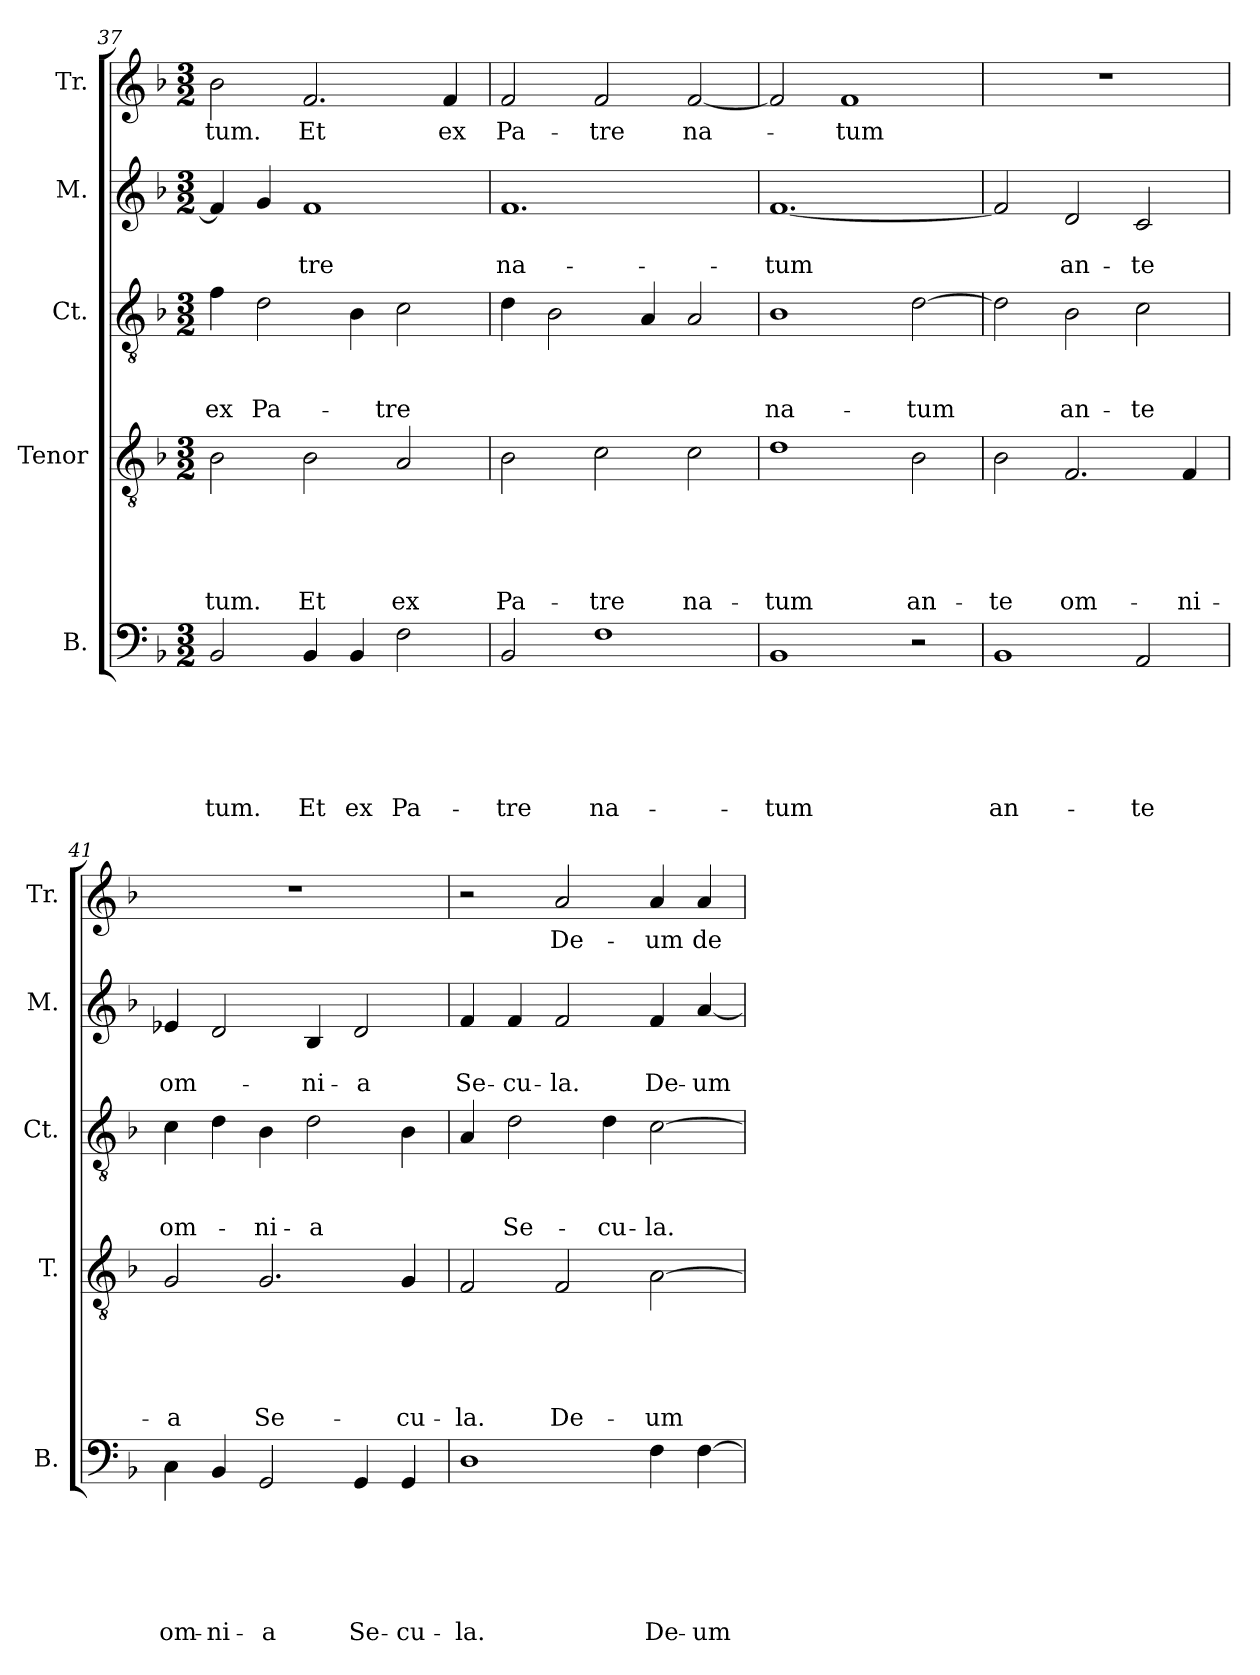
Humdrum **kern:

**kern	**text	**text	**text	**text	**text	**text	**kern	**text	**text	**text	**text	**text	**kern	**text	**text	**text	**kern	**text	**text	**kern	**text
*part5	*part5	*part5	*part5	*part5	*part5	*part5	*part4	*part4	*part4	*part4	*part4	*part4	*part3	*part3	*part3	*part3	*part2	*part2	*part2	*part1	*part1
*staff5	*staff5	*staff5	*staff5	*staff5	*staff5	*staff5	*staff4	*staff4	*staff4	*staff4	*staff4	*staff4	*staff3	*staff3	*staff3	*staff3	*staff2	*staff2	*staff2	*staff1	*staff1
*I"B.	*	*	*	*	*	*	*I"Tenor	*	*	*	*	*	*I"Ct.	*	*	*	*I"M.	*	*	*I"Tr.	*
*I'B.	*	*	*	*	*	*	*I'T.	*	*	*	*	*	*I'Ct.	*	*	*	*I'M.	*	*	*I'Tr.	*
*clefF4	*	*	*	*	*	*	*clefGv2	*	*	*	*	*	*clefGv2	*	*	*	*clefG2	*	*	*clefG2	*
*k[b-]	*	*	*	*	*	*	*k[b-]	*	*	*	*	*	*k[b-]	*	*	*	*k[b-]	*	*	*k[b-]	*
*F:	*	*	*	*	*	*	*F:	*	*	*	*	*	*F:	*	*	*	*F:	*	*	*F:	*
*M3/2	*	*	*	*	*	*	*M3/2	*	*	*	*	*	*M3/2	*	*	*	*M3/2	*	*	*M3/2	*
=37	=37	=37	=37	=37	=37	=37	=37	=37	=37	=37	=37	=37	=37	=37	=37	=37	=37	=37	=37	=37	=37
!	!	!	!	!	!	!LO:LY:b	!	!	!	!	!	!LO:LY:b	!	!	!	!LO:LY:b	!	!	!	!	!LO:LY:b
2BB-/	.	.	.	.	.	-tum.	2B-\	.	.	.	.	-tum.	4f\	.	.	ex	4f/]	.	.	2b-\	-tum.
!	!	!	!	!	!	!	!	!	!	!	!	!	!	!	!	!LO:LY:b	!	!	!	!	!
.	.	.	.	.	.	.	.	.	.	.	.	.	2d\	.	.	Pa-	4g/	.	.	.	.
!	!	!	!	!	!	!LO:LY:b	!	!	!	!	!	!LO:LY:b	!	!	!	!	!	!	!LO:LY:b	!	!LO:LY:b
4BB-/	.	.	.	.	.	Et	2B-\	.	.	.	.	Et	.	.	.	.	1f	.	-tre	2.f/	Et
!	!	!	!	!	!	!LO:LY:b	!	!	!	!	!	!	!	!	!	!	!	!	!	!	!
4BB-/	.	.	.	.	.	ex	.	.	.	.	.	.	4B-\	.	.	.	.	.	.	.	.
!	!	!	!	!	!	!LO:LY:b	!	!	!	!	!	!LO:LY:b	!	!	!	!LO:LY:b	!	!	!	!	!
2F\	.	.	.	.	.	Pa-	2A/	.	.	.	.	ex	2c\	.	.	-tre	.	.	.	.	.
!	!	!	!	!	!	!	!	!	!	!	!	!	!	!	!	!	!	!	!	!	!LO:LY:b
.	.	.	.	.	.	.	.	.	.	.	.	.	.	.	.	.	.	.	.	4f/	ex
=38	=38	=38	=38	=38	=38	=38	=38	=38	=38	=38	=38	=38	=38	=38	=38	=38	=38	=38	=38	=38	=38
!	!	!	!	!	!	!LO:LY:b	!	!	!	!	!	!LO:LY:b	!	!	!	!	!	!	!LO:LY:b	!	!LO:LY:b
2BB-/	.	.	.	.	.	-tre	2B-\	.	.	.	.	Pa-	4d\	.	.	.	1.f	.	na-	2f/	Pa-
.	.	.	.	.	.	.	.	.	.	.	.	.	2B-\	.	.	.	.	.	.	.	.
!	!	!	!	!	!	!LO:LY:b	!	!	!	!	!	!LO:LY:b	!	!	!	!	!	!	!	!	!LO:LY:b
1F	.	.	.	.	.	na-	2c\	.	.	.	.	-tre	.	.	.	.	.	.	.	2f/	-tre
.	.	.	.	.	.	.	.	.	.	.	.	.	4A/	.	.	.	.	.	.	.	.
!	!	!	!	!	!	!	!	!	!	!	!	!LO:LY:b	!	!	!	!	!	!	!	!	!LO:LY:b
.	.	.	.	.	.	.	2c\	.	.	.	.	na-	2A/	.	.	.	.	.	.	[<2f/	na-
=39	=39	=39	=39	=39	=39	=39	=39	=39	=39	=39	=39	=39	=39	=39	=39	=39	=39	=39	=39	=39	=39
!	!	!	!	!	!	!LO:LY:b	!	!	!	!	!	!LO:LY:b	!	!	!	!LO:LY:b	!	!	!LO:LY:b	!	!
1BB-	.	.	.	.	.	-tum	1d	.	.	.	.	-tum	1B-	.	.	na-	[<1.f	.	-tum	2f/]	.
!	!	!	!	!	!	!	!	!	!	!	!	!	!	!	!	!	!	!	!	!	!LO:LY:b
.	.	.	.	.	.	.	.	.	.	.	.	.	.	.	.	.	.	.	.	1f	-tum
!	!	!	!	!	!	!	!	!	!	!	!	!LO:LY:b	!	!	!	!LO:LY:b	!	!	!	!	!
2r	.	.	.	.	.	.	2B-\	.	.	.	.	an-	[>2d\	.	.	-tum	.	.	.	.	.
=40	=40	=40	=40	=40	=40	=40	=40	=40	=40	=40	=40	=40	=40	=40	=40	=40	=40	=40	=40	=40	=40
!	!	!	!	!	!	!LO:LY:b	!	!	!	!	!	!LO:LY:b	!	!	!	!	!	!	!	!LO:N:vis=1	!
1BB-	.	.	.	.	.	an-	2B-\	.	.	.	.	-te	2d\]	.	.	.	2f/]	.	.	1.r	.
!	!	!	!	!	!	!	!	!	!	!	!	!LO:LY:b	!	!	!	!LO:LY:b	!	!	!LO:LY:b	!	!
.	.	.	.	.	.	.	2.F/	.	.	.	.	om-	2B-\	.	.	an-	2d/	.	an-	.	.
!	!	!	!	!	!	!LO:LY:b	!	!	!	!	!	!	!	!	!	!LO:LY:b	!	!	!LO:LY:b	!	!
2AA/	.	.	.	.	.	-te	.	.	.	.	.	.	2c\	.	.	-te	2c/	.	-te	.	.
!	!	!	!	!	!	!	!	!	!	!	!	!LO:LY:b	!	!	!	!	!	!	!	!	!
.	.	.	.	.	.	.	4F/	.	.	.	.	-ni-	.	.	.	.	.	.	.	.	.
=41	=41	=41	=41	=41	=41	=41	=41	=41	=41	=41	=41	=41	=41	=41	=41	=41	=41	=41	=41	=41	=41
!	!	!	!	!	!	!LO:LY:b	!	!	!	!	!	!LO:LY:b	!	!	!	!LO:LY:b	!	!	!LO:LY:b	!LO:N:vis=1	!
4C\	.	.	.	.	.	om-	2G/	.	.	.	.	-a	4c\	.	.	om-	4e-X/	.	om-	1.r	.
!	!	!	!	!	!	!LO:LY:b:rj	!	!	!	!	!	!	!	!	!	!	!	!	!	!	!
4BB-/	.	.	.	.	.	-ni-	.	.	.	.	.	.	4d\	.	.	.	2d/	.	.	.	.
!	!	!	!	!	!	!LO:LY:b	!	!	!	!	!	!LO:LY:b	!	!	!	!LO:LY:b	!	!	!	!	!
2GG/	.	.	.	.	.	-a	2.G/	.	.	.	.	Se-	4B-\	.	.	-ni-	.	.	.	.	.
!	!	!	!	!	!	!	!	!	!	!	!	!	!	!	!	!LO:LY:b	!	!	!LO:LY:b	!	!
.	.	.	.	.	.	.	.	.	.	.	.	.	2d\	.	.	-a	4B-/	.	-ni-	.	.
!	!	!	!	!	!	!LO:LY:b	!	!	!	!	!	!	!	!	!	!	!	!	!LO:LY:b	!	!
4GG/	.	.	.	.	.	Se-	.	.	.	.	.	.	.	.	.	.	2d/	.	-a	.	.
!	!	!	!	!	!	!LO:LY:b	!	!	!	!	!	!LO:LY:b	!	!	!	!	!	!	!	!	!
4GG/	.	.	.	.	.	-cu-	4G/	.	.	.	.	-cu-	4B-\	.	.	.	.	.	.	.	.
!!LO:LB:g=z
=42	=42	=42	=42	=42	=42	=42	=42	=42	=42	=42	=42	=42	=42	=42	=42	=42	=42	=42	=42	=42	=42
!	!	!	!	!	!	!LO:LY:b	!	!	!	!	!	!LO:LY:b	!	!	!	!	!	!	!LO:LY:b	!	!
1D	.	.	.	.	.	-la.	2F/	.	.	.	.	-la.	4A/	.	.	.	4f/	.	Se-	2r	.
!	!	!	!	!	!	!	!	!	!	!	!	!	!	!	!	!LO:LY:b	!	!	!LO:LY:b	!	!
.	.	.	.	.	.	.	.	.	.	.	.	.	2d\	.	.	Se-	4f/	.	-cu-	.	.
!	!	!	!	!	!	!	!	!	!	!	!	!LO:LY:b	!	!	!	!	!	!	!LO:LY:b	!	!LO:LY:b
.	.	.	.	.	.	.	2F/	.	.	.	.	De-	.	.	.	.	2f/	.	-la.	2a/	De-
!	!	!	!	!	!	!	!	!	!	!	!	!	!	!	!	!LO:LY:b	!	!	!	!	!
.	.	.	.	.	.	.	.	.	.	.	.	.	4d\	.	.	-cu-	.	.	.	.	.
!	!	!	!	!	!	!LO:LY:b	!	!	!	!	!	!LO:LY:b	!	!	!	!LO:LY:b	!	!	!LO:LY:b	!	!LO:LY:b
4F\	.	.	.	.	.	De-	[>2A\	.	.	.	.	-um	[>2c\	.	.	-la.	4f/	.	De-	4a/	-um
!	!	!	!	!	!	!LO:LY:b	!	!	!	!	!	!	!	!	!	!	!	!	!LO:LY:b:rj	!	!LO:LY:b
[>4F\	.	.	.	.	.	-um	.	.	.	.	.	.	.	.	.	.	[<4a/	.	-um	4a/	de
=	=	=	=	=	=	=	=	=	=	=	=	=	=	=	=	=	=	=	=	=	=
*-	*-	*-	*-	*-	*-	*-	*-	*-	*-	*-	*-	*-	*-	*-	*-	*-	*-	*-	*-	*-	*-
